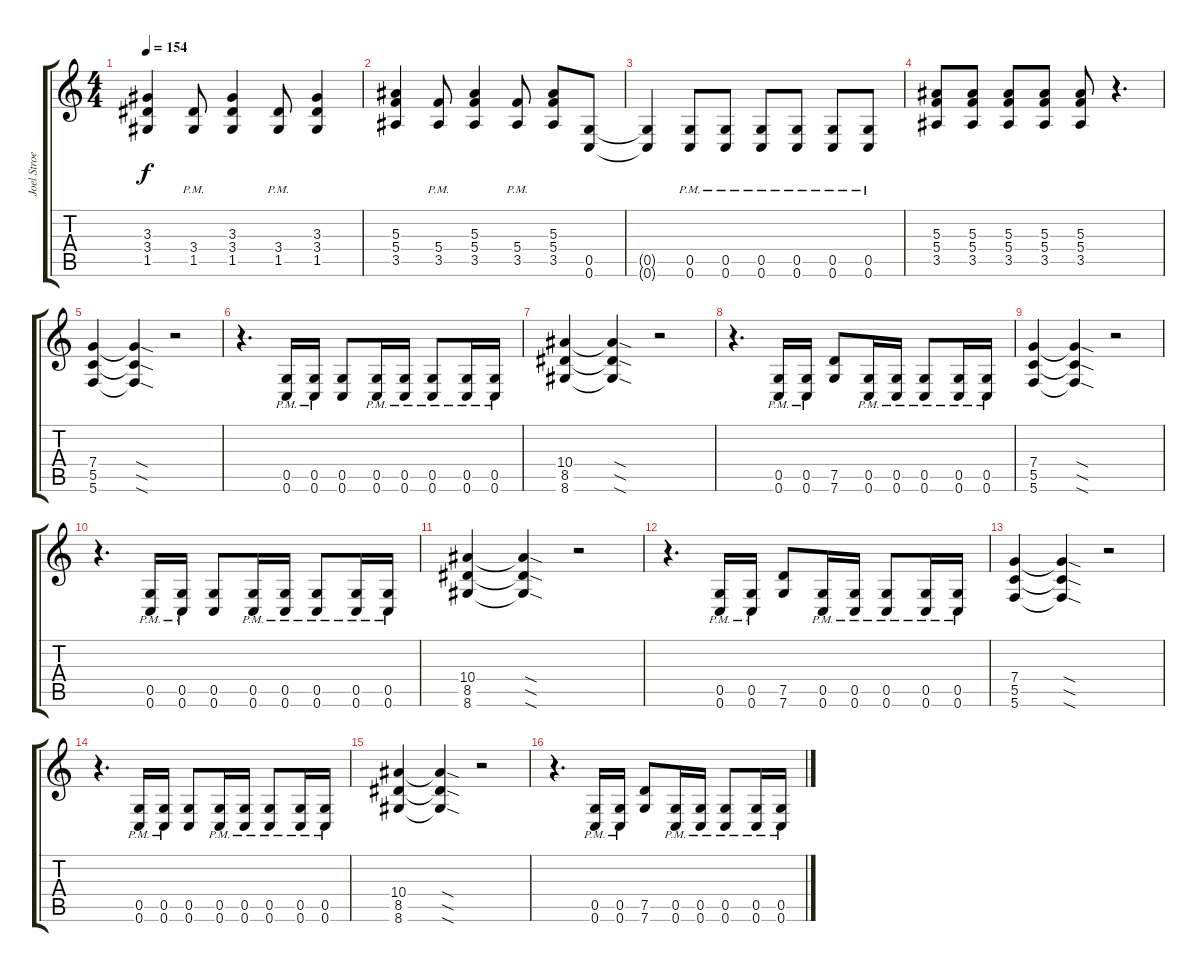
\track ("Joel Stroetzel" "Joel Stroe") {instrument distortionguitar}
\staff {score tabs}
\tuning (D4 A3 F3 C3 G2 C2) {hide}
\ts (4 4)
\tempo 154
\clef g2
\ks c
(3.3 3.4 1.5).4{dy f} (3.4{pm} 1.5{pm}).8 (3.3 3.4 1.5).4 (3.4{pm} 1.5{pm}).8 (3.3 3.4 1.5).4 |
(5.3 5.4 3.5).4 (5.4{pm} 3.5{pm}).8 (5.3 5.4 3.5).4 (5.4{pm} 3.5{pm}).8 (5.3 5.4 3.5).8 (0.5 0.6).8 |
(0.5{t} 0.6{t}).4 (0.5{pm} 0.6{pm}).8 (0.5{pm} 0.6{pm}).8 (0.5{pm} 0.6{pm}).8 (0.5{pm} 0.6{pm}).8 (0.5{pm} 0.6{pm}).8 (0.5{pm} 0.6{pm}).8 |
(5.3 5.4 3.5).8 (5.3 5.4 3.5).8 (5.3 5.4 3.5).8 (5.3 5.4 3.5).8 (5.3 5.4 3.5).8 r.4{d} |
(7.4 5.5 5.6).4 (7.4{sod t} 5.5{sod t} 5.6{sod t}).4 r.2 |
r.4{d} (0.5{pm} 0.6{pm}).16 (0.5{pm} 0.6{pm}).16 (0.5 0.6).8 (0.5{pm} 0.6{pm}).16 (0.5{pm} 0.6{pm}).16 (0.5{pm} 0.6{pm}).8 (0.5{pm} 0.6{pm}).16 (0.5{pm} 0.6{pm}).16 |
(10.4 8.5 8.6).4 (10.4{sod t} 8.5{sod t} 8.6{sod t}).4 r.2 |
r.4{d} (0.5{pm} 0.6{pm}).16 (0.5{pm} 0.6{pm}).16 (7.5 7.6).8 (0.5{pm} 0.6{pm}).16 (0.5{pm} 0.6{pm}).16 (0.5{pm} 0.6{pm}).8 (0.5{pm} 0.6{pm}).16 (0.5{pm} 0.6{pm}).16 |
(7.4 5.5 5.6).4 (7.4{sod t} 5.5{sod t} 5.6{sod t}).4 r.2 |
r.4{d} (0.5{pm} 0.6{pm}).16 (0.5{pm} 0.6{pm}).16 (0.5 0.6).8 (0.5{pm} 0.6{pm}).16 (0.5{pm} 0.6{pm}).16 (0.5{pm} 0.6{pm}).8 (0.5{pm} 0.6{pm}).16 (0.5{pm} 0.6{pm}).16 |
(10.4 8.5 8.6).4 (10.4{sod t} 8.5{sod t} 8.6{sod t}).4 r.2 |
r.4{d} (0.5{pm} 0.6{pm}).16 (0.5{pm} 0.6{pm}).16 (7.5 7.6).8 (0.5{pm} 0.6{pm}).16 (0.5{pm} 0.6{pm}).16 (0.5{pm} 0.6{pm}).8 (0.5{pm} 0.6{pm}).16 (0.5{pm} 0.6{pm}).16 |
(7.4 5.5 5.6).4 (7.4{sod t} 5.5{sod t} 5.6{sod t}).4 r.2 |
r.4{d} (0.5{pm} 0.6{pm}).16 (0.5{pm} 0.6{pm}).16 (0.5 0.6).8 (0.5{pm} 0.6{pm}).16 (0.5{pm} 0.6{pm}).16 (0.5{pm} 0.6{pm}).8 (0.5{pm} 0.6{pm}).16 (0.5{pm} 0.6{pm}).16 |
(10.4 8.5 8.6).4 (10.4{sod t} 8.5{sod t} 8.6{sod t}).4 r.2 |
r.4{d} (0.5{pm} 0.6{pm}).16 (0.5{pm} 0.6{pm}).16 (7.5 7.6).8 (0.5{pm} 0.6{pm}).16 (0.5{pm} 0.6{pm}).16 (0.5{pm} 0.6{pm}).8 (0.5{pm} 0.6{pm}).16 (0.5{pm} 0.6{pm}).16
